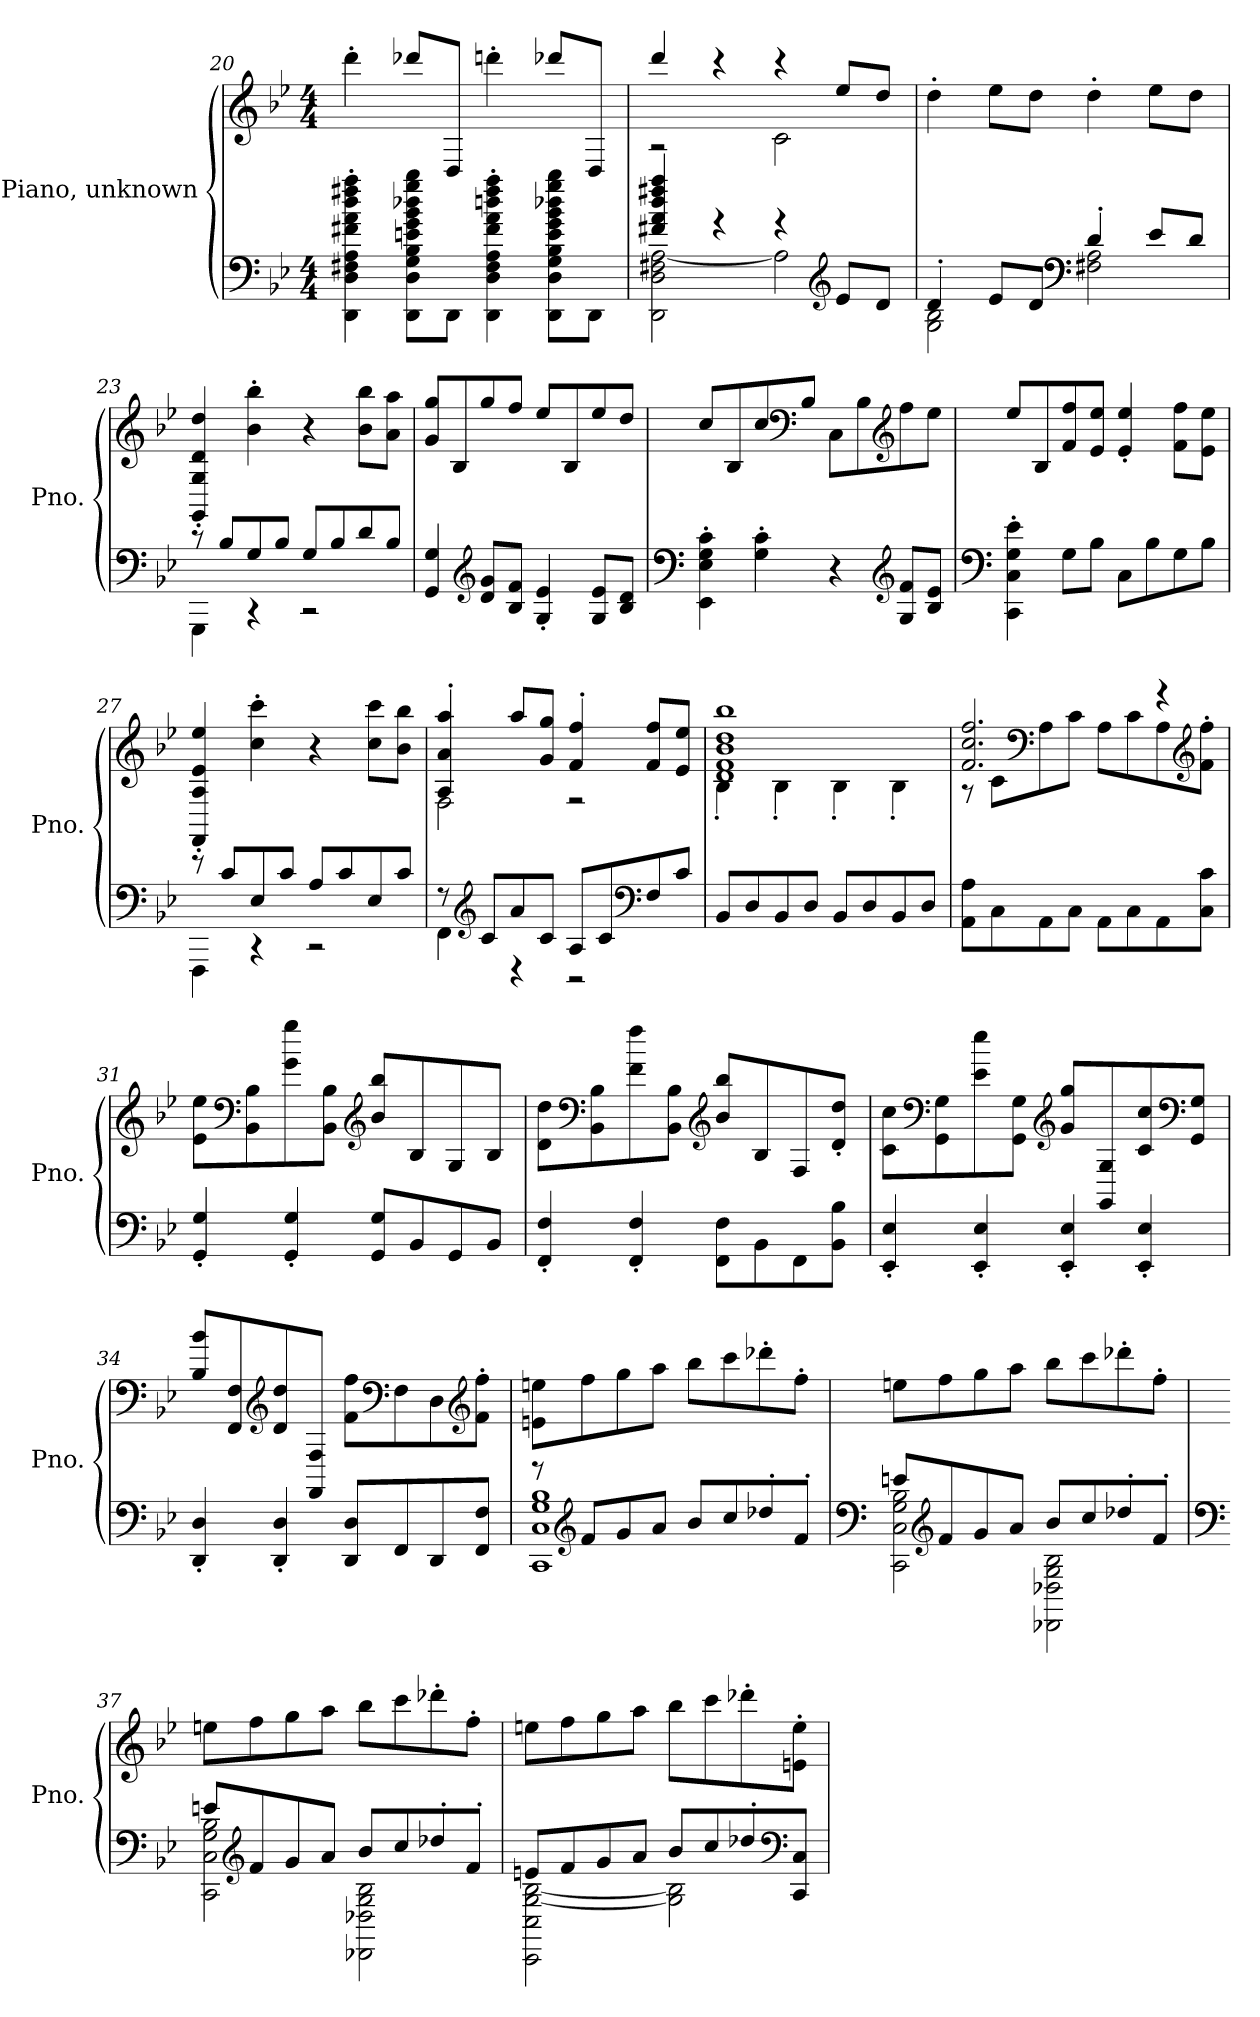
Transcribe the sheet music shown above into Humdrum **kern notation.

**kern	**kern
*part1	*part1
*staff2	*staff1
*I"Piano, unknown	*
*I'Pno.	*
*clefF4	*clefG2
*k[b-e-]	*k[b-e-]
*M4/4	*M4/4
=20	=20
4DD\' 4D\' 4F#X\' 4A\' 4f#X\' 4a\' 4dd\' 4ff#X\' 4aa\'	4ddd'\
8DD\ 8D\ 8G\ 8B-\ 8en\ 8g\ 8b-\ 8dd-X\ 8gg\ 8bb-\L	8ddd-X/L
8DD\J	8D/J
4DD\' 4D\' 4F#\' 4A\' 4f#\' 4a\' 4ddn\' 4ff#\' 4aa\'	4dddn'\
8DD\ 8D\ 8G\ 8B-\ 8e\ 8g\ 8b-\ 8dd-X\ 8gg\ 8bb-\L	8ddd-X/L
8DD\J	8D/J
!!LO:LB:g=z
=21	=21
*^	*^
4f#X/ 4a/ 4dd/ 4ff#X/ 4aa/	2DD\ 2D\ 2F#X\ [2A\	4ddd/	2r
4r	.	4r	.
4r	2A\]	4r	2c\
*clefG2	*	*	*
8e-/L	.	8ee-/L	.
8d/J	.	8dd/J	.
*	*	*v	*v
=22	=22	=22
4d'/	2G\ 2B-\	4dd'\
8e-/L	.	8ee-\L
8d/J	.	8dd\J
*clefF4	*	*
4d'/	2F#X\ 2A\	4dd'\
8e-/L	.	8ee-\L
8d/J	.	8dd\J
=23	=23	=23
8r	4GGG\	4GG/' 4G/' 4d/' 4dd/'
8B-/L	.	.
8G/	4r	4b-\' 4bb-\'
8B-/J	.	.
8G/L	2r	4r
8B-/	.	.
8d/	.	8b-\ 8bb-\L
8B-/J	.	8a\ 8aa\J
*v	*v	*
=24	=24
4GG/ 4G/	8g/ 8gg/L
.	8B-/
*clefG2	*
8d/ 8g/L	8gg/
8B-/ 8f/J	8ff/J
4G/' 4e-/'	8ee-/L
.	8B-/
8G/ 8e-/L	8ee-/
8B-/ 8d/J	8dd/J
!!LO:PB:g=z
=25	=25
*clefF4	*
4EE-\' 4E-\' 4G\' 4c\'	8cc/L
.	8B-/
4G\' 4c\'	8cc/
*	*clefF4
.	8B-/J
4r	8C\L
.	8B-\
*clefG2	*clefG2
8G/ 8f/L	8ff\
8B-/ 8e-/J	8ee-\J
=26	=26
*clefF4	*
4CC\' 4C\' 4G\' 4e-\'	8ee-/L
.	8B-/
8G\L	8f/ 8ff/
8B-\J	8e-/ 8ee-/J
8C\L	4e-/' 4ee-/'
8B-\	.
8G\	8f\ 8ff\L
8B-\J	8e-\ 8ee-\J
=27	=27
*^	*
8r	4FFF\	4FF/' 4A/' 4e-/' 4ee-/'
8c/L	.	.
8E-/	4r	4cc\' 4ccc\'
8c/J	.	.
8A/L	2r	4r
8c/	.	.
8E-/	.	8cc\ 8ccc\L
8c/J	.	8b-\ 8bb-\J
=28	=28	=28
*	*	*^
8r	4FF\	4A/' 4a/' 4aa/'	2F\
*clefG2	*	*	*
8c/L	.	.	.
8a/	4r	8aa/L	.
8c/J	.	8g/ 8gg/J	.
8A/L	2r	4f/' 4ff/'	2r
8c/	.	.	.
*clefF4	*	*	*
8F/	.	8f/ 8ff/L	.
8c/J	.	8e-/ 8ee-/J	.
*v	*v	*	*
!!LO:LB:g=z	!!
=29	=29	=29
8BB-/L	1d 1f 1b- 1dd 1bb-	4B-'\
8D/	.	.
8BB-/	.	4B-'\
8D/J	.	.
8BB-/L	.	4B-'\
8D/	.	.
8BB-/	.	4B-'\
8D/J	.	.
=30	=30	=30
8AA\ 8A\L	2.f/ 2.cc/ 2.ff/	8r
8C\	.	8c\L
*	*clefF4	*
8AA\	.	8A\
8C\J	.	8c\J
8AA\L	.	8A\L
8C\	.	8c\
8AA\	4r	8A\
*	*clefG2	*
8C\ 8c\J	.	8f\' 8ff\'J
*	*v	*v
=31	=31
4GG/' 4G/'	8e-\ 8ee-\L
*	*clefF4
.	8BB-\ 8B-\
4GG/' 4G/'	8g\ 8gg\
.	8BB-\ 8B-\J
*	*clefG2
8GG/ 8G/L	8b-/ 8bb-/L
8BB-/	8B-/
8GG/	8G/
8BB-/J	8B-/J
!!LO:LB:g=z
=32	=32
4FF/' 4F/'	8d\ 8dd\L
*	*clefF4
.	8BB-\ 8B-\
4FF/' 4F/'	8f\ 8ff\
.	8BB-\ 8B-\J
*	*clefG2
8FF\ 8F\L	8b-/ 8bb-/L
8BB-\	8B-/
8FF\	8F/
8BB-\ 8B-\J	8d/' 8dd/'J
=33	=33
4EE-/' 4E-/'	8c\ 8cc\L
*	*clefF4
.	8GG\ 8G\
4EE-/' 4E-/'	8e-\ 8ee-\
.	8GG\ 8G\J
*	*clefG2
4EE-/' 4E-/'	8g/ 8gg/L
.	8GG/ 8G/
4EE-/' 4E-/'	8c/ 8cc/
*	*clefF4
.	8GG/ 8G/J
=34	=34
4DD/' 4D/'	8B-/ 8b-/L
.	8FF/ 8F/
*	*clefG2
4DD/' 4D/'	8d/ 8dd/
.	8FF/ 8F/J
8DD/ 8D/L	8f\ 8ff\L
*	*clefF4
8FF/	8F\
8DD/	8D\
*	*clefG2
8FF/ 8F/J	8f\' 8ff\'J
!!LO:LB:g=z
=35	=35
*^	*
8r	1CC 1C 1G 1B-	8en\ 8een\L
*clefG2	*	*
8f/L	.	8ff\
8g/	.	8gg\
8a/J	.	8aa\J
8b-/L	.	8bb-\L
8cc/	.	8ccc\
8dd-X'/	.	8ddd-X'\
8f'/J	.	8ff'\J
=36	=36	=36
*clefF4	*	*
8en/L	2CC\ 2C\ 2G\ 2B-\	8een\L
*clefG2	*	*
8f/	.	8ff\
8g/	.	8gg\
8a/J	.	8aa\J
8b-/L	2DD-X\ 2D-X\ 2G\ 2B-\	8bb-\L
8cc/	.	8ccc\
8dd-X'/	.	8ddd-X'\
8f'/J	.	8ff'\J
=37	=37	=37
*clefF4	*	*
8en/L	2CC\ 2C\ 2G\ 2B-\	8een\L
*clefG2	*	*
8f/	.	8ff\
8g/	.	8gg\
8a/J	.	8aa\J
8b-/L	2DD-X\ 2D-X\ 2G\ 2B-\	8bb-\L
8cc/	.	8ccc\
8dd-X'/	.	8ddd-X'\
8f'/J	.	8ff'\J
!!LO:LB:g=z
=38	=38	=38
8en/L	2CC\ 2C\ [2G\ [2B-\	8een\L
8f/	.	8ff\
8g/	.	8gg\
8a/J	.	8aa\J
8b-/L	2G\] 2B-\]	8bb-\L
8cc/	.	8ccc\
8dd-X'/	.	8ddd-X'\
*clefF4	*	*
8CC/ 8C/J	.	8en\' 8ee\'J
*v	*v	*
=	=
*-	*-
